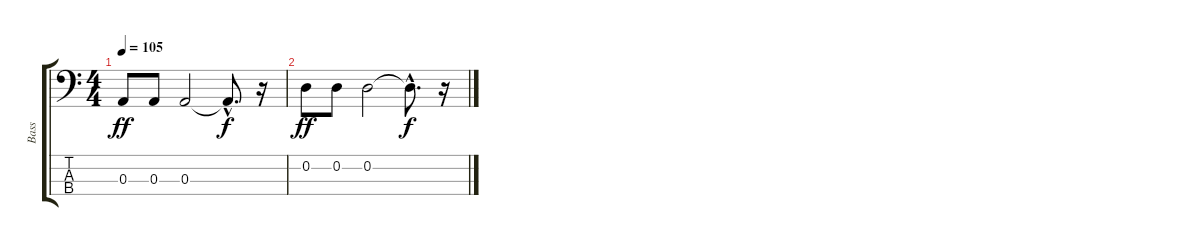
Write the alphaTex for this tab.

\track ("Bass" "Bass") {instrument electricbassfinger}
\staff {score tabs}
\tuning (G2 D2 A1 E1) {hide}
\ts (4 4)
\tempo 105
\clef f4
\ks c
0.3.8{dy ff} 0.3.8 0.3.2 0.3{hac t}.8{d dy f} r.16 |
0.2.8{dy ff} 0.2.8 0.2.2 0.2{hac t}.8{d dy f} r.16
